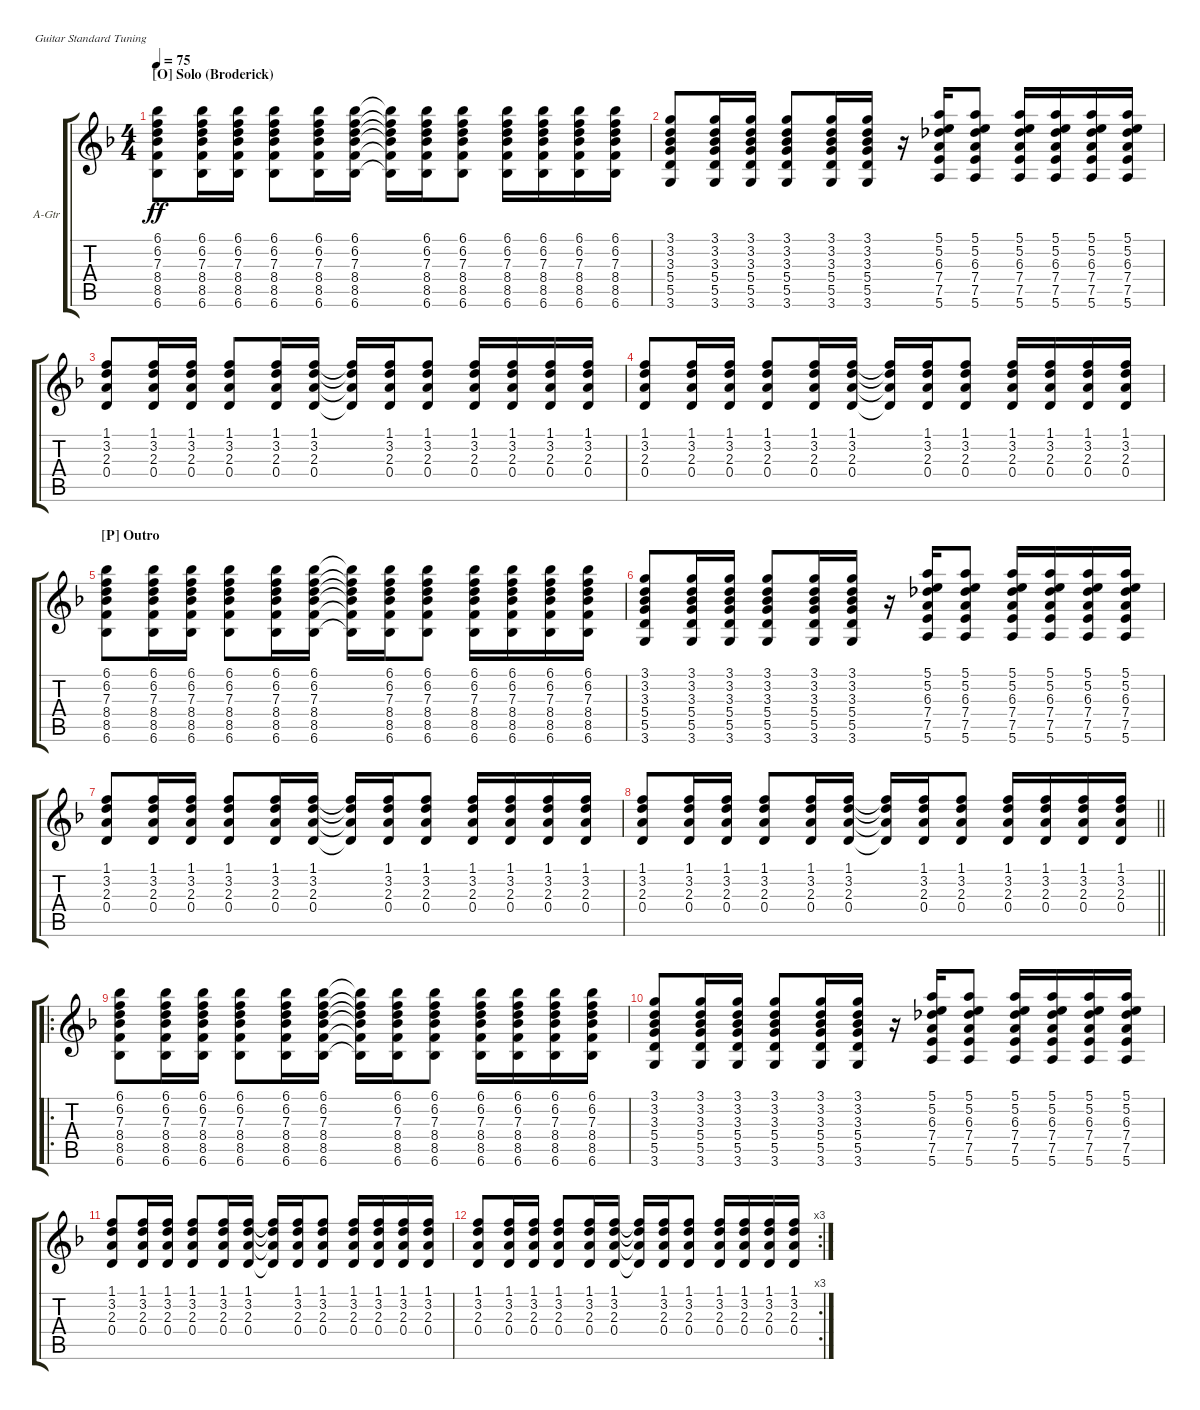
\bracketExtendMode groupsimilarinstruments
\firstSystemTrackNameOrientation horizontal
\otherSystemsTrackNameOrientation horizontal
\track ("Rhythm 2 (Acoustic Steel)" "A-Gtr") {instrument acousticguitarsteel}
\staff {score tabs}
\tuning (E4 B3 G3 D3 A2 E2)
\ts (4 4)
\section ("O" "Solo (Broderick)")
\tempo 75
\clef g2
\ks dminor
(6.1 6.2 7.3 8.4 8.5 6.6).8{dy ff} (6.1 6.2 7.3 8.4 8.5 6.6).16 (6.1 6.2 7.3 8.4 8.5 6.6).16 (6.1 6.2 7.3 8.4 8.5 6.6).8 (6.1 6.2 7.3 8.4 8.5 6.6).16 (6.1 6.2 7.3 8.4 8.5 6.6).16 (6.1{t} 6.2{t} 7.3{t} 8.4{t} 8.5{t} 6.6{t}).16 (6.1 6.2 7.3 8.4 8.5 6.6).16 (6.1 6.2 7.3 8.4 8.5 6.6).8 (6.1 6.2 7.3 8.4 8.5 6.6).16 (6.1 6.2 7.3 8.4 8.5 6.6).16 (6.1 6.2 7.3 8.4 8.5 6.6).16 (6.1 6.2 7.3 8.4 8.5 6.6).16 |
(3.1 3.2 3.3 5.4 5.5 3.6).8 (3.1 3.2 3.3 5.4 5.5 3.6).16 (3.1 3.2 3.3 5.4 5.5 3.6).16 (3.1 3.2 3.3 5.4 5.5 3.6).8 (3.1 3.2 3.3 5.4 5.5 3.6).16 (3.1 3.2 3.3 5.4 5.5 3.6).16 r.16 (5.1 5.2 6.3 7.4 7.5 5.6).16 (5.1 5.2 6.3 7.4 7.5 5.6).8 (5.1 5.2 6.3 7.4 7.5 5.6).16 (5.1 5.2 6.3 7.4 7.5 5.6).16 (5.1 5.2 6.3 7.4 7.5 5.6).16 (5.1 5.2 6.3 7.4 7.5 5.6).16 |
(1.1 3.2 2.3 0.4).8 (1.1 3.2 2.3 0.4).16 (1.1 3.2 2.3 0.4).16 (1.1 3.2 2.3 0.4).8 (1.1 3.2 2.3 0.4).16 (1.1 3.2 2.3 0.4).16 (1.1{t} 3.2{t} 2.3{t} 0.4{t}).16 (1.1 3.2 2.3 0.4).16 (1.1 3.2 2.3 0.4).8 (1.1 3.2 2.3 0.4).16 (1.1 3.2 2.3 0.4).16 (1.1 3.2 2.3 0.4).16 (1.1 3.2 2.3 0.4).16 |
(1.1 3.2 2.3 0.4).8 (1.1 3.2 2.3 0.4).16 (1.1 3.2 2.3 0.4).16 (1.1 3.2 2.3 0.4).8 (1.1 3.2 2.3 0.4).16 (1.1 3.2 2.3 0.4).16 (1.1{t} 3.2{t} 2.3{t} 0.4{t}).16 (1.1 3.2 2.3 0.4).16 (1.1 3.2 2.3 0.4).8 (1.1 3.2 2.3 0.4).16 (1.1 3.2 2.3 0.4).16 (1.1 3.2 2.3 0.4).16 (1.1 3.2 2.3 0.4).16 |
\section ("P" "Outro")
(6.1 6.2 7.3 8.4 8.5 6.6).8 (6.1 6.2 7.3 8.4 8.5 6.6).16 (6.1 6.2 7.3 8.4 8.5 6.6).16 (6.1 6.2 7.3 8.4 8.5 6.6).8 (6.1 6.2 7.3 8.4 8.5 6.6).16 (6.1 6.2 7.3 8.4 8.5 6.6).16 (6.1{t} 6.2{t} 7.3{t} 8.4{t} 8.5{t} 6.6{t}).16 (6.1 6.2 7.3 8.4 8.5 6.6).16 (6.1 6.2 7.3 8.4 8.5 6.6).8 (6.1 6.2 7.3 8.4 8.5 6.6).16 (6.1 6.2 7.3 8.4 8.5 6.6).16 (6.1 6.2 7.3 8.4 8.5 6.6).16 (6.1 6.2 7.3 8.4 8.5 6.6).16 |
(3.1 3.2 3.3 5.4 5.5 3.6).8 (3.1 3.2 3.3 5.4 5.5 3.6).16 (3.1 3.2 3.3 5.4 5.5 3.6).16 (3.1 3.2 3.3 5.4 5.5 3.6).8 (3.1 3.2 3.3 5.4 5.5 3.6).16 (3.1 3.2 3.3 5.4 5.5 3.6).16 r.16 (5.1 5.2 6.3 7.4 7.5 5.6).16 (5.1 5.2 6.3 7.4 7.5 5.6).8 (5.1 5.2 6.3 7.4 7.5 5.6).16 (5.1 5.2 6.3 7.4 7.5 5.6).16 (5.1 5.2 6.3 7.4 7.5 5.6).16 (5.1 5.2 6.3 7.4 7.5 5.6).16 |
(1.1 3.2 2.3 0.4).8 (1.1 3.2 2.3 0.4).16 (1.1 3.2 2.3 0.4).16 (1.1 3.2 2.3 0.4).8 (1.1 3.2 2.3 0.4).16 (1.1 3.2 2.3 0.4).16 (1.1{t} 3.2{t} 2.3{t} 0.4{t}).16 (1.1 3.2 2.3 0.4).16 (1.1 3.2 2.3 0.4).8 (1.1 3.2 2.3 0.4).16 (1.1 3.2 2.3 0.4).16 (1.1 3.2 2.3 0.4).16 (1.1 3.2 2.3 0.4).16 |
\barLineRight lightlight
(1.1 3.2 2.3 0.4).8 (1.1 3.2 2.3 0.4).16 (1.1 3.2 2.3 0.4).16 (1.1 3.2 2.3 0.4).8 (1.1 3.2 2.3 0.4).16 (1.1 3.2 2.3 0.4).16 (1.1{t} 3.2{t} 2.3{t} 0.4{t}).16 (1.1 3.2 2.3 0.4).16 (1.1 3.2 2.3 0.4).8 (1.1 3.2 2.3 0.4).16 (1.1 3.2 2.3 0.4).16 (1.1 3.2 2.3 0.4).16 (1.1 3.2 2.3 0.4).16 |
\ro
\section ("" "")
(6.1 6.2 7.3 8.4 8.5 6.6).8 (6.1 6.2 7.3 8.4 8.5 6.6).16 (6.1 6.2 7.3 8.4 8.5 6.6).16 (6.1 6.2 7.3 8.4 8.5 6.6).8 (6.1 6.2 7.3 8.4 8.5 6.6).16 (6.1 6.2 7.3 8.4 8.5 6.6).16 (6.1{t} 6.2{t} 7.3{t} 8.4{t} 8.5{t} 6.6{t}).16 (6.1 6.2 7.3 8.4 8.5 6.6).16 (6.1 6.2 7.3 8.4 8.5 6.6).8 (6.1 6.2 7.3 8.4 8.5 6.6).16 (6.1 6.2 7.3 8.4 8.5 6.6).16 (6.1 6.2 7.3 8.4 8.5 6.6).16 (6.1 6.2 7.3 8.4 8.5 6.6).16 |
(3.1 3.2 3.3 5.4 5.5 3.6).8 (3.1 3.2 3.3 5.4 5.5 3.6).16 (3.1 3.2 3.3 5.4 5.5 3.6).16 (3.1 3.2 3.3 5.4 5.5 3.6).8 (3.1 3.2 3.3 5.4 5.5 3.6).16 (3.1 3.2 3.3 5.4 5.5 3.6).16 r.16 (5.1 5.2 6.3 7.4 7.5 5.6).16 (5.1 5.2 6.3 7.4 7.5 5.6).8 (5.1 5.2 6.3 7.4 7.5 5.6).16 (5.1 5.2 6.3 7.4 7.5 5.6).16 (5.1 5.2 6.3 7.4 7.5 5.6).16 (5.1 5.2 6.3 7.4 7.5 5.6).16 |
(1.1 3.2 2.3 0.4).8 (1.1 3.2 2.3 0.4).16 (1.1 3.2 2.3 0.4).16 (1.1 3.2 2.3 0.4).8 (1.1 3.2 2.3 0.4).16 (1.1 3.2 2.3 0.4).16 (1.1{t} 3.2{t} 2.3{t} 0.4{t}).16 (1.1 3.2 2.3 0.4).16 (1.1 3.2 2.3 0.4).8 (1.1 3.2 2.3 0.4).16 (1.1 3.2 2.3 0.4).16 (1.1 3.2 2.3 0.4).16 (1.1 3.2 2.3 0.4).16 |
\rc 3
(1.1 3.2 2.3 0.4).8 (1.1 3.2 2.3 0.4).16 (1.1 3.2 2.3 0.4).16 (1.1 3.2 2.3 0.4).8 (1.1 3.2 2.3 0.4).16 (1.1 3.2 2.3 0.4).16 (1.1{t} 3.2{t} 2.3{t} 0.4{t}).16 (1.1 3.2 2.3 0.4).16 (1.1 3.2 2.3 0.4).8 (1.1 3.2 2.3 0.4).16 (1.1 3.2 2.3 0.4).16 (1.1 3.2 2.3 0.4).16 (1.1 3.2 2.3 0.4).16
